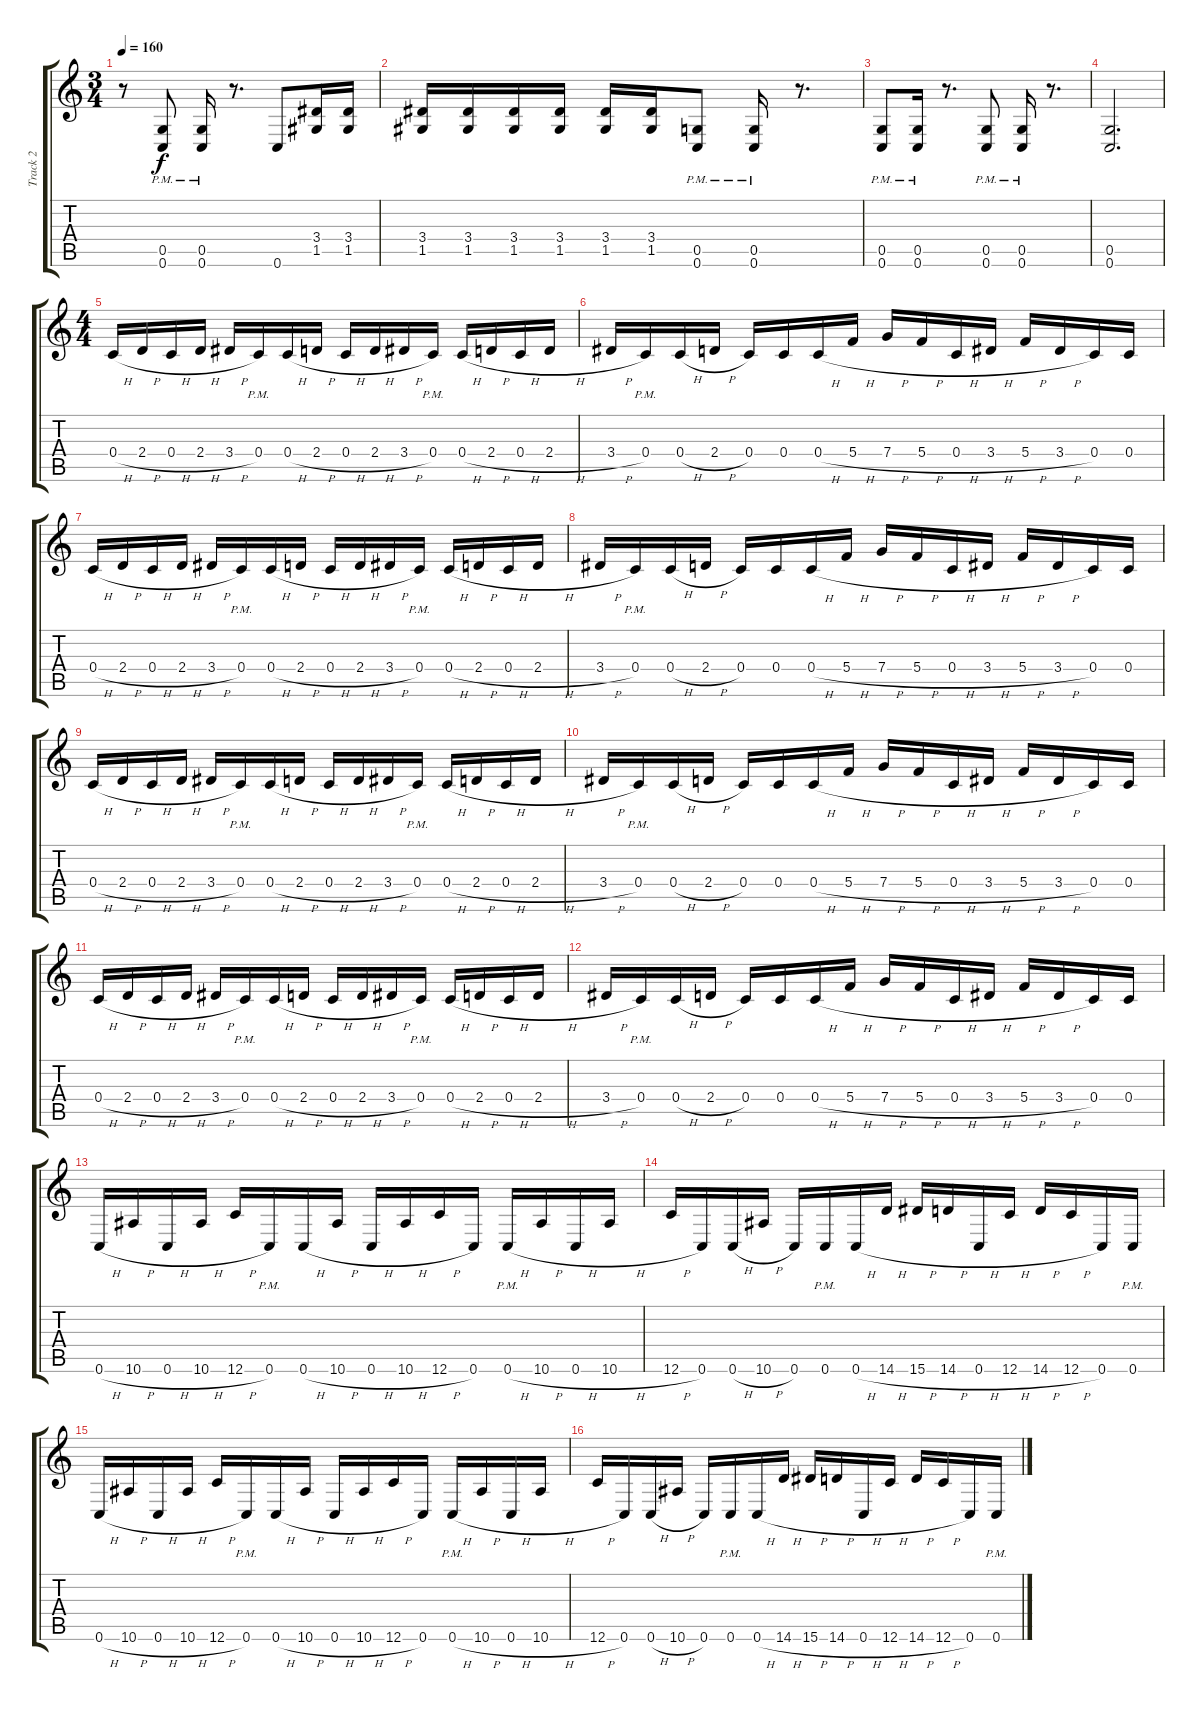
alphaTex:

\track ("Track 2" "Track 2") {instrument distortionguitar}
\staff {score tabs}
\tuning (D4 A3 F3 C3 G2 C2) {hide}
\ts (3 4)
\tempo 160
\clef g2
\ks c
r.8{dy f} (0.5{pm} 0.6{pm}).8 (0.5{pm} 0.6{pm}).16 r.8{d} 0.6.8 (3.4 1.5).16 (3.4 1.5).16 |
(3.4 1.5).16 (3.4 1.5).16 (3.4 1.5).16 (3.4 1.5).16 (3.4 1.5).16 (3.4 1.5).16 (0.5{pm} 0.6{pm}).8 (0.5{pm} 0.6{pm}).16 r.8{d} |
(0.5{pm} 0.6{pm}).8 (0.5{pm} 0.6{pm}).16 r.8{d} (0.5{pm} 0.6{pm}).8 (0.5{pm} 0.6{pm}).16 r.8{d} |
(0.5 0.6).2{d} |
\ts (4 4)
0.4{h}.16 2.4{h}.16 0.4{h}.16 2.4{h}.16 3.4{h}.16 0.4{pm}.16 0.4{h}.16 2.4{h}.16 0.4{h}.16 2.4{h}.16 3.4{h}.16 0.4{pm}.16 0.4{h}.16 2.4{h}.16 0.4{h}.16 2.4{h}.16 |
3.4{h}.16 0.4{pm}.16 0.4{h}.16 2.4{h}.16 0.4.16 0.4.16 0.4{h}.16 5.4{h}.16 7.4{h}.16 5.4{h}.16 0.4{h}.16 3.4{h}.16 5.4{h}.16 3.4{h}.16 0.4.16 0.4.16 |
0.4{h}.16 2.4{h}.16 0.4{h}.16 2.4{h}.16 3.4{h}.16 0.4{pm}.16 0.4{h}.16 2.4{h}.16 0.4{h}.16 2.4{h}.16 3.4{h}.16 0.4{pm}.16 0.4{h}.16 2.4{h}.16 0.4{h}.16 2.4{h}.16 |
3.4{h}.16 0.4{pm}.16 0.4{h}.16 2.4{h}.16 0.4.16 0.4.16 0.4{h}.16 5.4{h}.16 7.4{h}.16 5.4{h}.16 0.4{h}.16 3.4{h}.16 5.4{h}.16 3.4{h}.16 0.4.16 0.4.16 |
0.4{h}.16 2.4{h}.16 0.4{h}.16 2.4{h}.16 3.4{h}.16 0.4{pm}.16 0.4{h}.16 2.4{h}.16 0.4{h}.16 2.4{h}.16 3.4{h}.16 0.4{pm}.16 0.4{h}.16 2.4{h}.16 0.4{h}.16 2.4{h}.16 |
3.4{h}.16 0.4{pm}.16 0.4{h}.16 2.4{h}.16 0.4.16 0.4.16 0.4{h}.16 5.4{h}.16 7.4{h}.16 5.4{h}.16 0.4{h}.16 3.4{h}.16 5.4{h}.16 3.4{h}.16 0.4.16 0.4.16 |
0.4{h}.16 2.4{h}.16 0.4{h}.16 2.4{h}.16 3.4{h}.16 0.4{pm}.16 0.4{h}.16 2.4{h}.16 0.4{h}.16 2.4{h}.16 3.4{h}.16 0.4{pm}.16 0.4{h}.16 2.4{h}.16 0.4{h}.16 2.4{h}.16 |
3.4{h}.16 0.4{pm}.16 0.4{h}.16 2.4{h}.16 0.4.16 0.4.16 0.4{h}.16 5.4{h}.16 7.4{h}.16 5.4{h}.16 0.4{h}.16 3.4{h}.16 5.4{h}.16 3.4{h}.16 0.4.16 0.4.16 |
0.6{h}.16 10.6{h}.16 0.6{h}.16 10.6{h}.16 12.6{h}.16 0.6{pm}.16 0.6{h}.16 10.6{h}.16 0.6{h}.16 10.6{h}.16 12.6{h}.16 0.6.16 0.6{h pm}.16 10.6{h}.16 0.6{h}.16 10.6{h}.16 |
12.6{h}.16 0.6.16 0.6{h}.16 10.6{h}.16 0.6.16 0.6{pm}.16 0.6{h}.16 14.6{h}.16 15.6{h}.16 14.6{h}.16 0.6{h}.16 12.6{h}.16 14.6{h}.16 12.6{h}.16 0.6.16 0.6{pm}.16 |
0.6{h}.16 10.6{h}.16 0.6{h}.16 10.6{h}.16 12.6{h}.16 0.6{pm}.16 0.6{h}.16 10.6{h}.16 0.6{h}.16 10.6{h}.16 12.6{h}.16 0.6.16 0.6{h pm}.16 10.6{h}.16 0.6{h}.16 10.6{h}.16 |
12.6{h}.16 0.6.16 0.6{h}.16 10.6{h}.16 0.6.16 0.6{pm}.16 0.6{h}.16 14.6{h}.16 15.6{h}.16 14.6{h}.16 0.6{h}.16 12.6{h}.16 14.6{h}.16 12.6{h}.16 0.6.16 0.6{pm}.16
